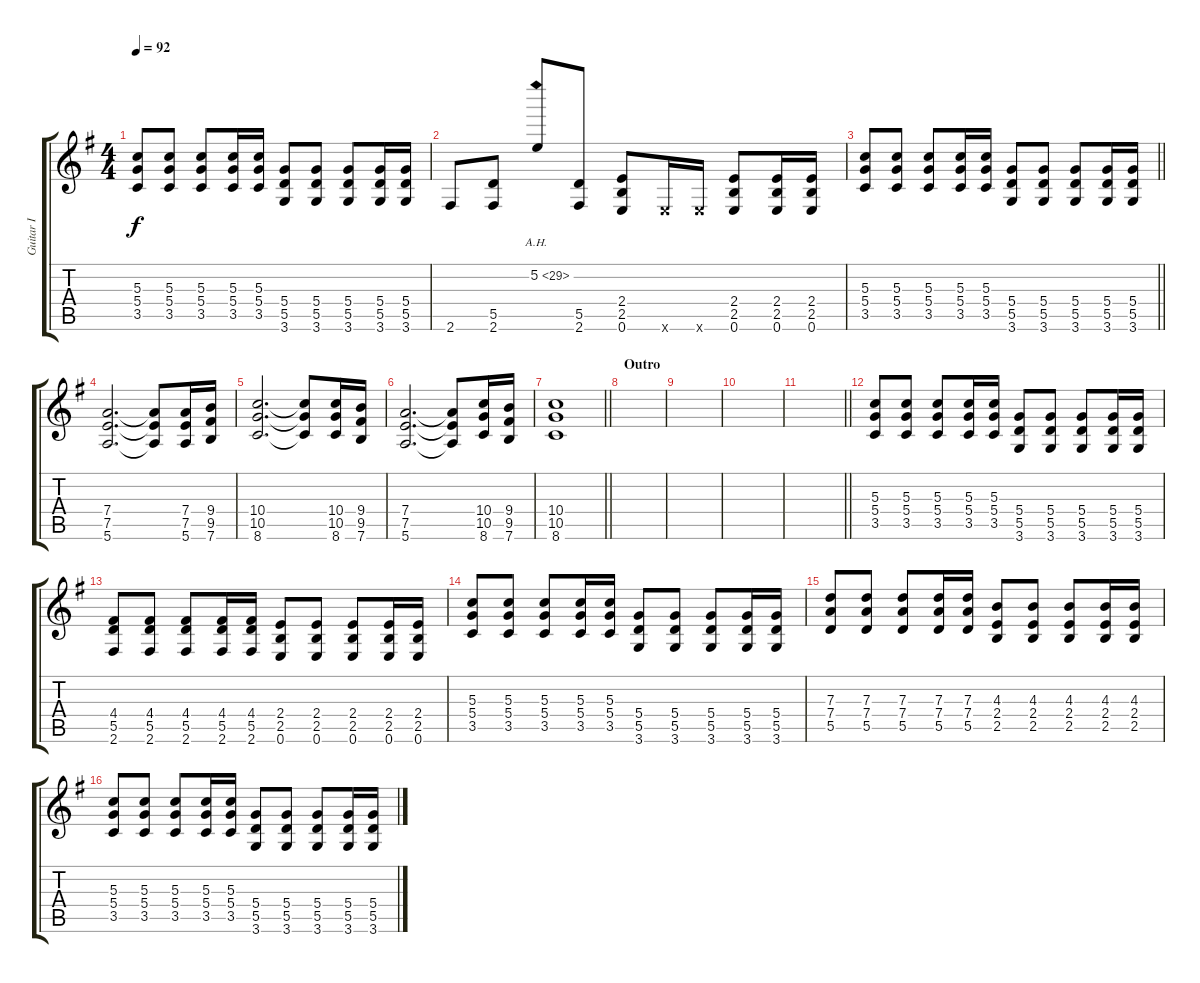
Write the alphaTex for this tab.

\track ("Guitar I" "Guitar I") {instrument overdrivenguitar}
\staff {score tabs}
\tuning (E4 B3 G3 D3 A2 E2) {hide}
\ts (4 4)
\tempo 92
\clef g2
\ks g
(5.3 5.4 3.5).8{dy f} (5.3 5.4 3.5).8 (5.3 5.4 3.5).8 (5.3 5.4 3.5).16 (5.3 5.4 3.5).16 (5.4 5.5 3.6).8 (5.4 5.5 3.6).8 (5.4 5.5 3.6).8 (5.4 5.5 3.6).16 (5.4 5.5 3.6).16 |
2.6.8 (5.5 2.6).8 5.2{ah 24}.8 (5.5 2.6).8 (2.4 2.5 0.6).8 0.6{x}.16 0.6{x}.16 (2.4 2.5 0.6).8 (2.4 2.5 0.6).16 (2.4 2.5 0.6).16 |
\barLineRight lightlight
(5.3 5.4 3.5).8 (5.3 5.4 3.5).8 (5.3 5.4 3.5).8 (5.3 5.4 3.5).16 (5.3 5.4 3.5).16 (5.4 5.5 3.6).8 (5.4 5.5 3.6).8 (5.4 5.5 3.6).8 (5.4 5.5 3.6).16 (5.4 5.5 3.6).16 |
\section ("" "")
(7.4 7.5 5.6).2{d} (7.4{t} 7.5{t} 5.6{t}).8 (7.4 7.5 5.6).16 (9.4 9.5 7.6).16 |
(10.4 10.5 8.6).2{d} (10.4{t} 10.5{t} 8.6{t}).8 (10.4 10.5 8.6).16 (9.4 9.5 7.6).16 |
(7.4 7.5 5.6).2{d} (7.4{t} 7.5{t} 5.6{t}).8 (10.4 10.5 8.6).16 (9.4 9.5 7.6).16 |
\barLineRight lightlight
(10.4 10.5 8.6).1 |
\section ("" "Outro")
|
|
|
\barLineRight lightlight
|
\section ("" "")
(5.3 5.4 3.5).8{instrument overdrivenguitar} (5.3 5.4 3.5).8 (5.3 5.4 3.5).8 (5.3 5.4 3.5).16 (5.3 5.4 3.5).16 (5.4 5.5 3.6).8 (5.4 5.5 3.6).8 (5.4 5.5 3.6).8 (5.4 5.5 3.6).16 (5.4 5.5 3.6).16 |
(4.4 5.5 2.6).8 (4.4 5.5 2.6).8 (4.4 5.5 2.6).8 (4.4 5.5 2.6).16 (4.4 5.5 2.6).16 (2.4 2.5 0.6).8 (2.4 2.5 0.6).8 (2.4 2.5 0.6).8 (2.4 2.5 0.6).16 (2.4 2.5 0.6).16 |
(5.3 5.4 3.5).8 (5.3 5.4 3.5).8 (5.3 5.4 3.5).8 (5.3 5.4 3.5).16 (5.3 5.4 3.5).16 (5.4 5.5 3.6).8 (5.4 5.5 3.6).8 (5.4 5.5 3.6).8 (5.4 5.5 3.6).16 (5.4 5.5 3.6).16 |
(7.3 7.4 5.5).8 (7.3 7.4 5.5).8 (7.3 7.4 5.5).8 (7.3 7.4 5.5).16 (7.3 7.4 5.5).16 (4.3 2.4 2.5).8 (4.3 2.4 2.5).8 (4.3 2.4 2.5).8 (4.3 2.4 2.5).16 (4.3 2.4 2.5).16 |
(5.3 5.4 3.5).8 (5.3 5.4 3.5).8 (5.3 5.4 3.5).8 (5.3 5.4 3.5).16 (5.3 5.4 3.5).16 (5.4 5.5 3.6).8 (5.4 5.5 3.6).8 (5.4 5.5 3.6).8 (5.4 5.5 3.6).16 (5.4 5.5 3.6).16
